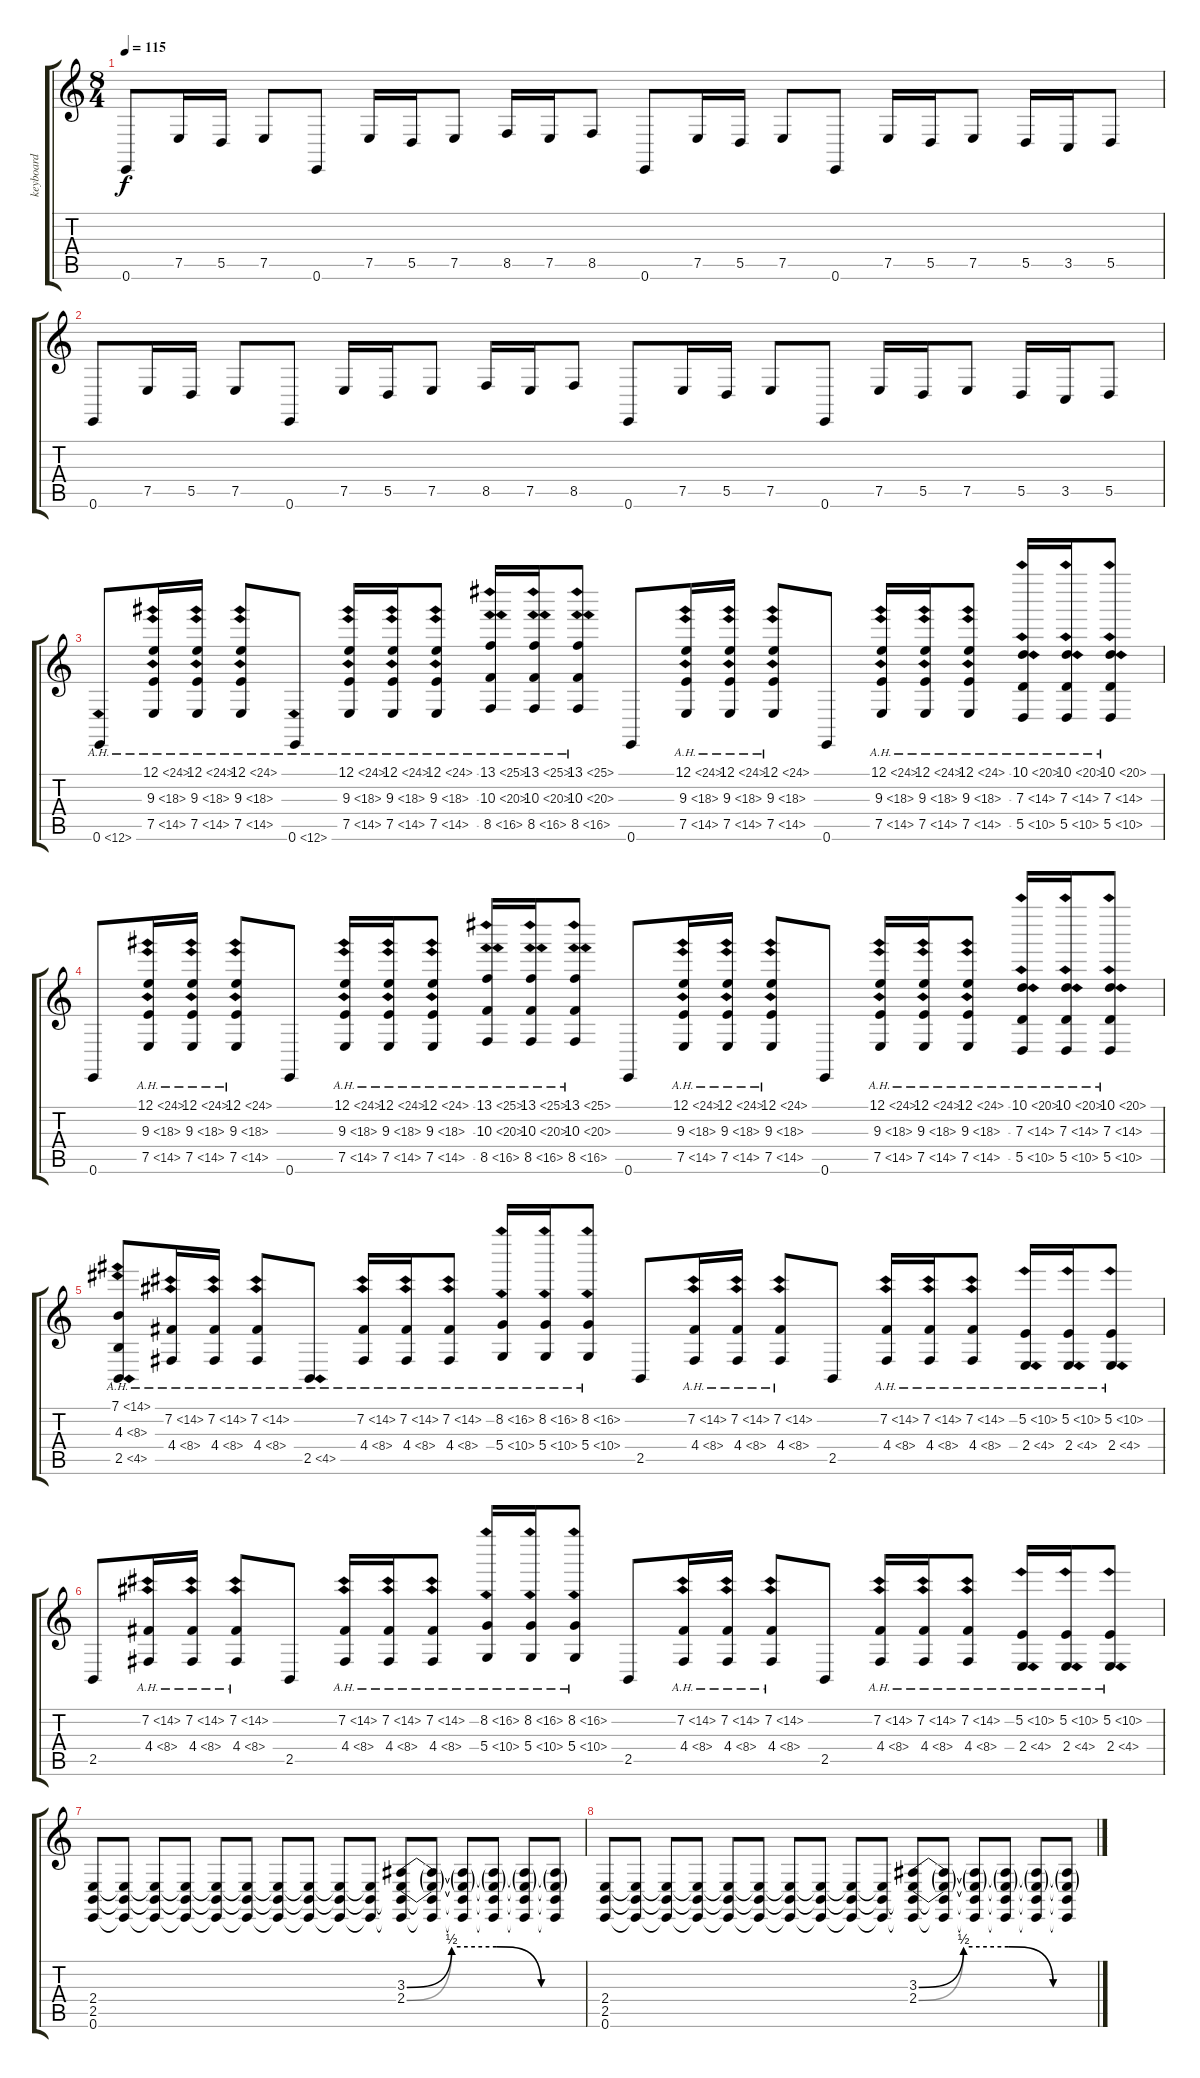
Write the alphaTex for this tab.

\track ("keyboard" "keyboard") {instrument stringensemble1}
\staff {score tabs}
\tuning (E4 B3 G3 D3 A2 E2) {hide}
\ts (8 4)
\tempo 115
\clef g2
\ks c
0.6.8{dy f instrument lead2sawtooth} 7.5.16 5.5.16 7.5.8 0.6.8 7.5.16 5.5.16 7.5.8 8.5.16 7.5.16 8.5.8 0.6.8 7.5.16 5.5.16 7.5.8 0.6.8 7.5.16 5.5.16 7.5.8 5.5.16 3.5.16 5.5.8 |
0.6.8 7.5.16 5.5.16 7.5.8 0.6.8 7.5.16 5.5.16 7.5.8 8.5.16 7.5.16 8.5.8 0.6.8 7.5.16 5.5.16 7.5.8 0.6.8 7.5.16 5.5.16 7.5.8 5.5.16 3.5.16 5.5.8 |
0.6{ah 12}.8{instrument stringensemble1} (12.1{ah 12} 9.3{ah 9} 7.5{ah 7}).16 (12.1{ah 12} 9.3{ah 9} 7.5{ah 7}).16 (12.1{ah 12} 9.3{ah 9} 7.5{ah 7}).8 0.6{ah 12}.8 (12.1{ah 12} 9.3{ah 9} 7.5{ah 7}).16 (12.1{ah 12} 9.3{ah 9} 7.5{ah 7}).16 (12.1{ah 12} 9.3{ah 9} 7.5{ah 7}).8 (13.1{ah 12} 10.3{ah 10} 8.5{ah 8}).16 (13.1{ah 12} 10.3{ah 10} 8.5{ah 8}).16 (13.1{ah 12} 10.3{ah 10} 8.5{ah 8}).8 0.6.8 (12.1{ah 12} 9.3{ah 9} 7.5{ah 7}).16 (12.1{ah 12} 9.3{ah 9} 7.5{ah 7}).16 (12.1{ah 12} 9.3{ah 9} 7.5{ah 7}).8 0.6.8 (12.1{ah 12} 9.3{ah 9} 7.5{ah 7}).16 (12.1{ah 12} 9.3{ah 9} 7.5{ah 7}).16 (12.1{ah 12} 9.3{ah 9} 7.5{ah 7}).8 (10.1{ah 10} 7.3{ah 7} 5.5{ah 5}).16 (10.1{ah 10} 7.3{ah 7} 5.5{ah 5}).16 (10.1{ah 10} 7.3{ah 7} 5.5{ah 5}).8 |
0.6.8 (12.1{ah 12} 9.3{ah 9} 7.5{ah 7}).16 (12.1{ah 12} 9.3{ah 9} 7.5{ah 7}).16 (12.1{ah 12} 9.3{ah 9} 7.5{ah 7}).8 0.6.8 (12.1{ah 12} 9.3{ah 9} 7.5{ah 7}).16 (12.1{ah 12} 9.3{ah 9} 7.5{ah 7}).16 (12.1{ah 12} 9.3{ah 9} 7.5{ah 7}).8 (13.1{ah 12} 10.3{ah 10} 8.5{ah 8}).16 (13.1{ah 12} 10.3{ah 10} 8.5{ah 8}).16 (13.1{ah 12} 10.3{ah 10} 8.5{ah 8}).8 0.6.8 (12.1{ah 12} 9.3{ah 9} 7.5{ah 7}).16 (12.1{ah 12} 9.3{ah 9} 7.5{ah 7}).16 (12.1{ah 12} 9.3{ah 9} 7.5{ah 7}).8 0.6.8 (12.1{ah 12} 9.3{ah 9} 7.5{ah 7}).16 (12.1{ah 12} 9.3{ah 9} 7.5{ah 7}).16 (12.1{ah 12} 9.3{ah 9} 7.5{ah 7}).8 (10.1{ah 10} 7.3{ah 7} 5.5{ah 5}).16 (10.1{ah 10} 7.3{ah 7} 5.5{ah 5}).16 (10.1{ah 10} 7.3{ah 7} 5.5{ah 5}).8 |
(7.1{ah 7} 4.3{ah 4} 2.5{ah 2}).8 (7.2{ah 7} 4.4{ah 4}).16 (7.2{ah 7} 4.4{ah 4}).16 (7.2{ah 7} 4.4{ah 4}).8 2.5{ah 2}.8 (7.2{ah 7} 4.4{ah 4}).16 (7.2{ah 7} 4.4{ah 4}).16 (7.2{ah 7} 4.4{ah 4}).8 (8.2{ah 8} 5.4{ah 5}).16 (8.2{ah 8} 5.4{ah 5}).16 (8.2{ah 8} 5.4{ah 5}).8 2.5.8 (7.2{ah 7} 4.4{ah 4}).16 (7.2{ah 7} 4.4{ah 4}).16 (7.2{ah 7} 4.4{ah 4}).8 2.5.8 (7.2{ah 7} 4.4{ah 4}).16 (7.2{ah 7} 4.4{ah 4}).16 (7.2{ah 7} 4.4{ah 4}).8 (5.2{ah 5} 2.4{ah 2}).16 (5.2{ah 5} 2.4{ah 2}).16 (5.2{ah 5} 2.4{ah 2}).8 |
2.5.8 (7.2{ah 7} 4.4{ah 4}).16 (7.2{ah 7} 4.4{ah 4}).16 (7.2{ah 7} 4.4{ah 4}).8 2.5.8 (7.2{ah 7} 4.4{ah 4}).16 (7.2{ah 7} 4.4{ah 4}).16 (7.2{ah 7} 4.4{ah 4}).8 (8.2{ah 8} 5.4{ah 5}).16 (8.2{ah 8} 5.4{ah 5}).16 (8.2{ah 8} 5.4{ah 5}).8 2.5.8 (7.2{ah 7} 4.4{ah 4}).16 (7.2{ah 7} 4.4{ah 4}).16 (7.2{ah 7} 4.4{ah 4}).8 2.5.8 (7.2{ah 7} 4.4{ah 4}).16 (7.2{ah 7} 4.4{ah 4}).16 (7.2{ah 7} 4.4{ah 4}).8 (5.2{ah 5} 2.4{ah 2}).16 (5.2{ah 5} 2.4{ah 2}).16 (5.2{ah 5} 2.4{ah 2}).8 |
(2.4 2.5 0.6).8{instrument lead2sawtooth} (2.4{t} 2.5{t} 0.6{t}).8 (2.4{t} 2.5{t} 0.6{t}).8 (2.4{t} 2.5{t} 0.6{t}).8 (2.4{t} 2.5{t} 0.6{t}).8 (2.4{t} 2.5{t} 0.6{t}).8 (2.4{t} 2.5{t} 0.6{t}).8 (2.4{t} 2.5{t} 0.6{t}).8 (2.4{t} 2.5{t} 0.6{t}).8 (2.4{t} 2.5{t} 0.6{t}).8 (3.3{be (custom 0 0 15 2 30 2 45 0 60 0)} 2.4{be (custom 0 0 15 2 30 2 45 0 60 0)} 2.5{t} 0.6{t}).8 (3.3{t} 2.4{t} 2.5{t} 0.6{t}).8 (3.3{t} 2.4{t} 2.5{t} 0.6{t}).8 (3.3{t} 2.4{t} 2.5{t} 0.6{t}).8 (3.3{t} 2.4{t} 2.5{t} 0.6{t}).8 (3.3{t} 2.4{t} 2.5{t} 0.6{t}).8 |
(2.4 2.5 0.6).8{instrument lead2sawtooth} (2.4{t} 2.5{t} 0.6{t}).8 (2.4{t} 2.5{t} 0.6{t}).8 (2.4{t} 2.5{t} 0.6{t}).8 (2.4{t} 2.5{t} 0.6{t}).8 (2.4{t} 2.5{t} 0.6{t}).8 (2.4{t} 2.5{t} 0.6{t}).8 (2.4{t} 2.5{t} 0.6{t}).8 (2.4{t} 2.5{t} 0.6{t}).8 (2.4{t} 2.5{t} 0.6{t}).8 (3.3{be (custom 0 0 15 2 30 2 45 0 60 0)} 2.4{be (custom 0 0 15 2 30 2 45 0 60 0)} 2.5{t} 0.6{t}).8 (3.3{t} 2.4{t} 2.5{t} 0.6{t}).8 (3.3{t} 2.4{t} 2.5{t} 0.6{t}).8 (3.3{t} 2.4{t} 2.5{t} 0.6{t}).8 (3.3{t} 2.4{t} 2.5{t} 0.6{t}).8 (3.3{t} 2.4{t} 2.5{t} 0.6{t}).8
